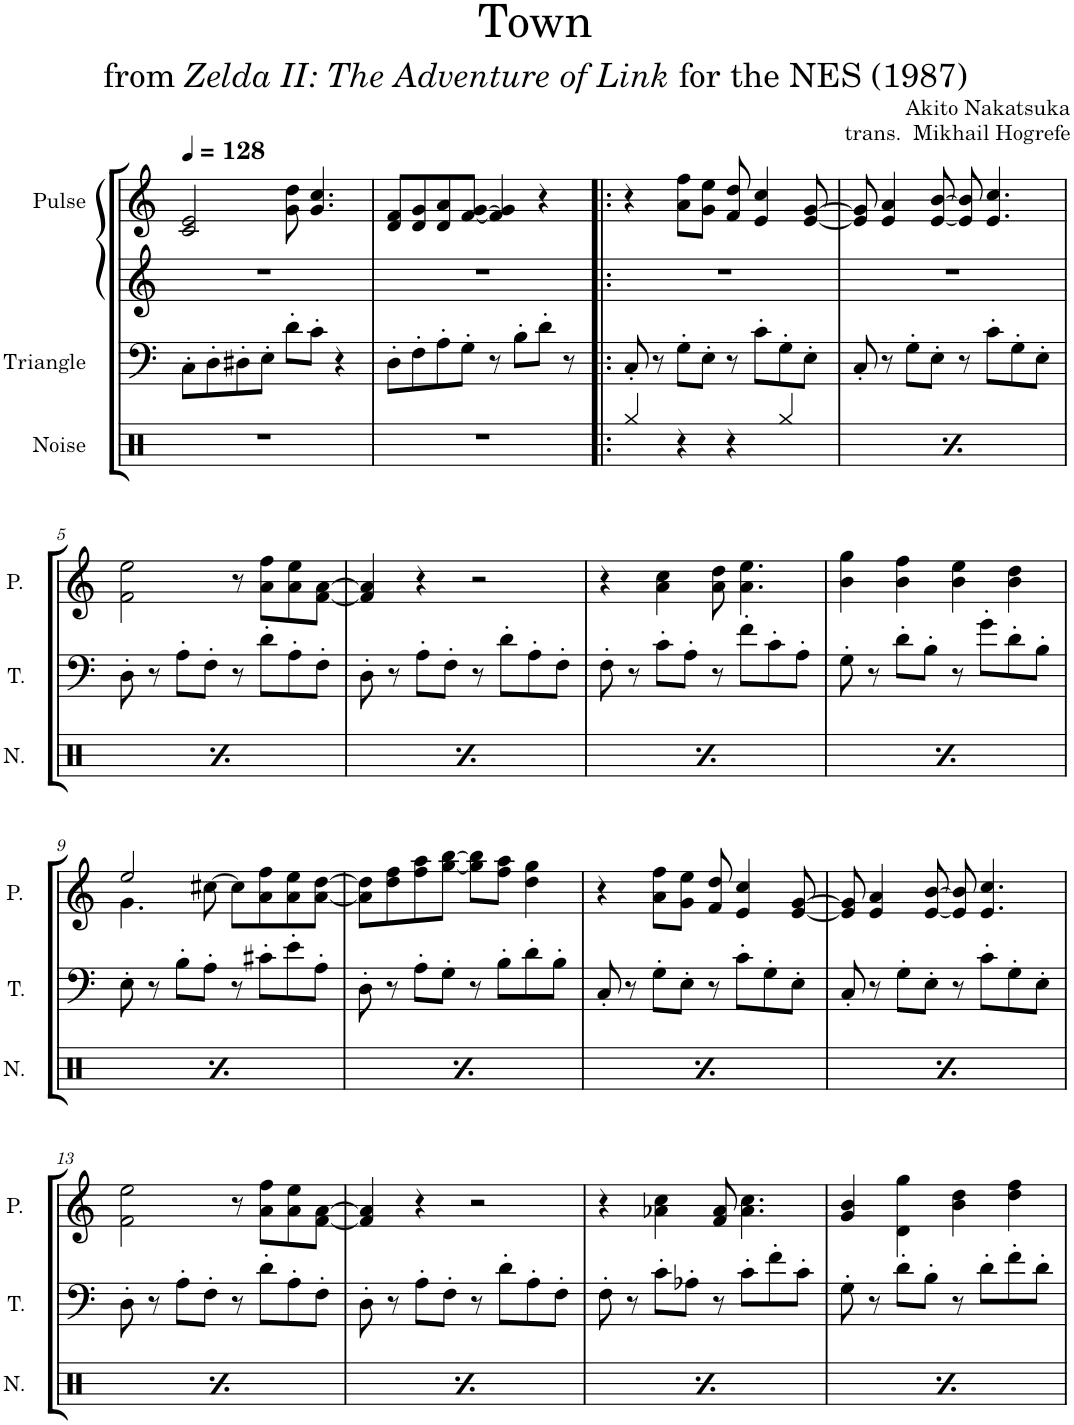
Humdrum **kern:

**kern	**kern	**kern	**kern
*part4	*part3	*part2	*part1
*staff4	*staff3	*staff2	*staff1
*I"Noise	*I"Triangle	*I"Square Synthesizer	*I"Pulse
*I'N.	*I'T.	*	*I'P.
*clefX	*clefF4	*clefG2	*clefG2
*k[]	*k[]	*k[]	*k[]
=1	=1	=1	=1
1r	8C'\L	1r	2c/ 2e/
.	8D'\	.	.
.	8D#X'\	.	.
.	8E'\J	.	.
.	8d'\L	.	8g\ 8dd\
.	8c'\J	.	4.g/ 4.cc/
.	4r	.	.
=2	=2	=2	=2
1r	8D'\L	1r	8d/ 8f/L
.	8F'\	.	8d/ 8g/
.	8A'\	.	8d/ 8a/
.	8G'\J	.	[8f/ [8g/J
.	8r	.	4f/] 4g/]
.	8B'\L	.	.
.	8d'\J	.	4r
.	8r	.	.
=3!|:	=3!|:	=3!|:	=3!|:
4Rgg/	8C'/	1r	4r
.	8r	.	.
4r	8G'\L	.	8a\ 8ff\L
.	8E'\J	.	8g\ 8ee\J
4r	8r	.	8f/ 8dd/
.	8c'\L	.	4e/ 4cc/
4Rgg/	8G'\	.	.
.	8E'\J	.	[8e/ [8g/
=4	=4	=4	=4
4Rgg/	8C'/	1r	8e/] 8g/]
.	8r	.	4e/ 4a/
4r	8G'\L	.	.
.	8E'\J	.	[8e/ [8b/
4r	8r	.	8e/] 8b/]
.	8c'\L	.	4.e/ 4.cc/
4Rgg/	8G'\	.	.
.	8E'\J	.	.
!!LO:LB:g=z
=5	=5	=5	=5
4Rgg/	8D'\	1r	2f\ 2ee\
.	8r	.	.
4r	8A'\L	.	.
.	8F'\J	.	.
4r	8r	.	8r
.	8d'\L	.	8a\ 8ff\L
4Rgg/	8A'\	.	8a\ 8ee\
.	8F'\J	.	[8f\ [8a\J
=6	=6	=6	=6
4Rgg/	8D'\	1r	4f/] 4a/]
.	8r	.	.
4r	8A'\L	.	4r
.	8F'\J	.	.
4r	8r	.	2r
.	8d'\L	.	.
4Rgg/	8A'\	.	.
.	8F'\J	.	.
=7	=7	=7	=7
4Rgg/	8F'\	1r	4r
.	8r	.	.
4r	8c'\L	.	4a\ 4cc\
.	8A'\J	.	.
4r	8r	.	8a\ 8dd\
.	8f'\L	.	4.a\ 4.ee\
4Rgg/	8c'\	.	.
.	8A'\J	.	.
=8	=8	=8	=8
4Rgg/	8G'\	1r	4b\ 4gg\
.	8r	.	.
4r	8d'\L	.	4b\ 4ff\
.	8B'\J	.	.
4r	8r	.	4b\ 4ee\
.	8g'\L	.	.
4Rgg/	8d'\	.	4b\ 4dd\
.	8B'\J	.	.
!!LO:LB:g=z
=9	=9	=9	=9
*	*	*	*^
4Rgg/	8E'\	1r	2ee/	4.g\
.	8r	.	.	.
4r	8B'\L	.	.	.
.	8A'\J	.	.	[>8cc#X\
4r	8r	.	2ryy	8cc#\L]
.	8c#X'\L	.	.	8a\ 8ff\
4Rgg/	8e'\	.	.	8a\ 8ee\
.	8A'\J	.	.	[8a\ [>8dd\J
*	*	*	*v	*v
=10	=10	=10	=10
4Rgg/	8D'\	1r	8a\] 8dd\]L
.	8r	.	8dd\ 8ff\
4r	8A'\L	.	8ff\ 8aa\
.	8G'\J	.	[8gg\ [8bb\J
4r	8r	.	8gg\] 8bb\]L
.	8B'\L	.	8ff\ 8aa\J
4Rgg/	8d'\	.	4dd\ 4gg\
.	8B'\J	.	.
=11	=11	=11	=11
4Rgg/	8C'/	1r	4r
.	8r	.	.
4r	8G'\L	.	8a\ 8ff\L
.	8E'\J	.	8g\ 8ee\J
4r	8r	.	8f/ 8dd/
.	8c'\L	.	4e/ 4cc/
4Rgg/	8G'\	.	.
.	8E'\J	.	[8e/ [8g/
=12	=12	=12	=12
4Rgg/	8C'/	1r	8e/] 8g/]
.	8r	.	4e/ 4a/
4r	8G'\L	.	.
.	8E'\J	.	[8e/ [8b/
4r	8r	.	8e/] 8b/]
.	8c'\L	.	4.e/ 4.cc/
4Rgg/	8G'\	.	.
.	8E'\J	.	.
!!LO:LB:g=z
=13	=13	=13	=13
4Rgg/	8D'\	1r	2f\ 2ee\
.	8r	.	.
4r	8A'\L	.	.
.	8F'\J	.	.
4r	8r	.	8r
.	8d'\L	.	8a\ 8ff\L
4Rgg/	8A'\	.	8a\ 8ee\
.	8F'\J	.	[8f\ [8a\J
=14	=14	=14	=14
4Rgg/	8D'\	1r	4f/] 4a/]
.	8r	.	.
4r	8A'\L	.	4r
.	8F'\J	.	.
4r	8r	.	2r
.	8d'\L	.	.
4Rgg/	8A'\	.	.
.	8F'\J	.	.
=15	=15	=15	=15
4Rgg/	8F'\	1r	4r
.	8r	.	.
4r	8c'\L	.	4a-X\ 4cc\
.	8A-X'\J	.	.
4r	8r	.	8f/ 8a-/
.	8c'\L	.	4.a-\ 4.cc\
4Rgg/	8f'\	.	.
.	8c'\J	.	.
=16	=16	=16	=16
4Rgg/	8G'\	1r	4g/ 4b/
.	8r	.	.
4r	8d'\L	.	4d\ 4gg\
.	8B'\J	.	.
4r	8r	.	4b\ 4dd\
.	8d'\L	.	.
4Rgg/	8f'\	.	4dd\ 4ff\
.	8d'\J	.	.
=	=	=	=
*-	*-	*-	*-
